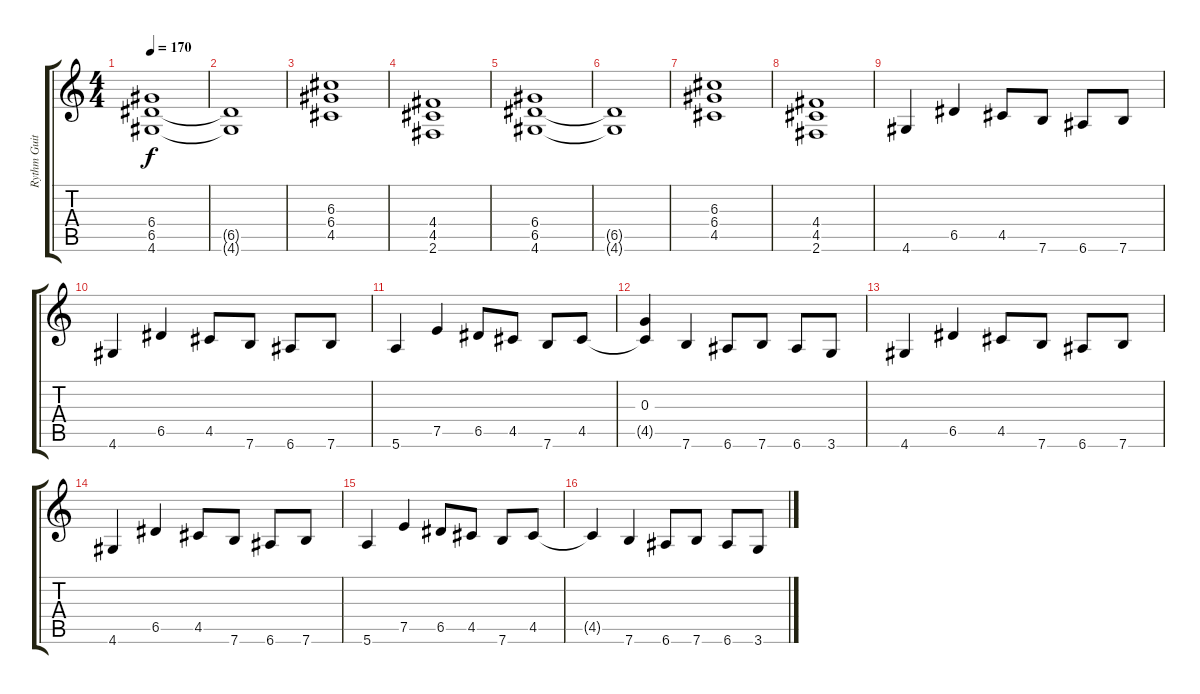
\track ("Rythm Guitar" "Rythm Guit") {instrument distortionguitar}
\staff {score tabs}
\tuning (E4 B3 G3 D3 A2 E2) {hide}
\ts (4 4)
\tempo 170
\clef g2
\ks c
(6.4 6.5 4.6).1{dy f instrument distortionguitar} |
(6.5{t} 4.6{t}).1 |
(6.3 6.4 4.5).1 |
(4.4 4.5 2.6).1 |
(6.4 6.5 4.6).1 |
(6.5{t} 4.6{t}).1 |
(6.3 6.4 4.5).1 |
(4.4 4.5 2.6).1 |
4.6.4 6.5.4 4.5.8 7.6.8 6.6.8 7.6.8 |
4.6.4 6.5.4 4.5.8 7.6.8 6.6.8 7.6.8 |
5.6.4 7.5.4 6.5.8 4.5.8 7.6.8 4.5.8 |
(0.3 4.5{t}).4 7.6.4 6.6.8 7.6.8 6.6.8 3.6.8 |
4.6.4 6.5.4 4.5.8 7.6.8 6.6.8 7.6.8 |
4.6.4 6.5.4 4.5.8 7.6.8 6.6.8 7.6.8 |
5.6.4 7.5.4 6.5.8 4.5.8 7.6.8 4.5.8 |
4.5{t}.4 7.6.4 6.6.8 7.6.8 6.6.8 3.6.8
